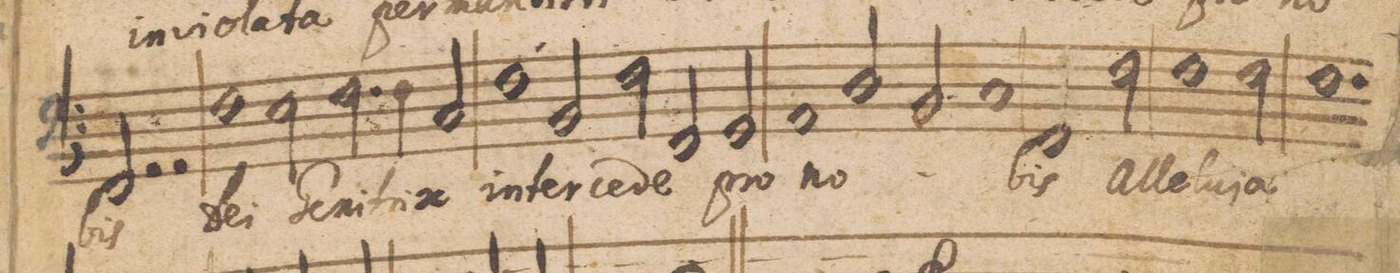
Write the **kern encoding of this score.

**kern	**text
*I"Baſsus.	*
*clefF4	*
*k[b-]	*
*M3/2	*
2FF/	-bis
2rGG	.
2rGG	.
=21	=21
1F	De-
2E\	-i
=22-	=22-
2.F\	Ge-
4F\	-ni-
2C/	-trix
=23	=23
1F	in-
2BB-/	-ter-
=24-	=24-
2F\	-ce-
2FF/	-de
2GG/	pro
=25	=25
1AA	no-
2D/	.
=26-	=26-
2BB-/	.
1C	.
=27	=27
1FF	-bis
2F\	Al-
=28	=28
1F	-le-
2F\	-lu-
=29	=29
1.F	-ja
=30-	=30-
1C	al-
2GG/	.
=31	=31
*-	*-
